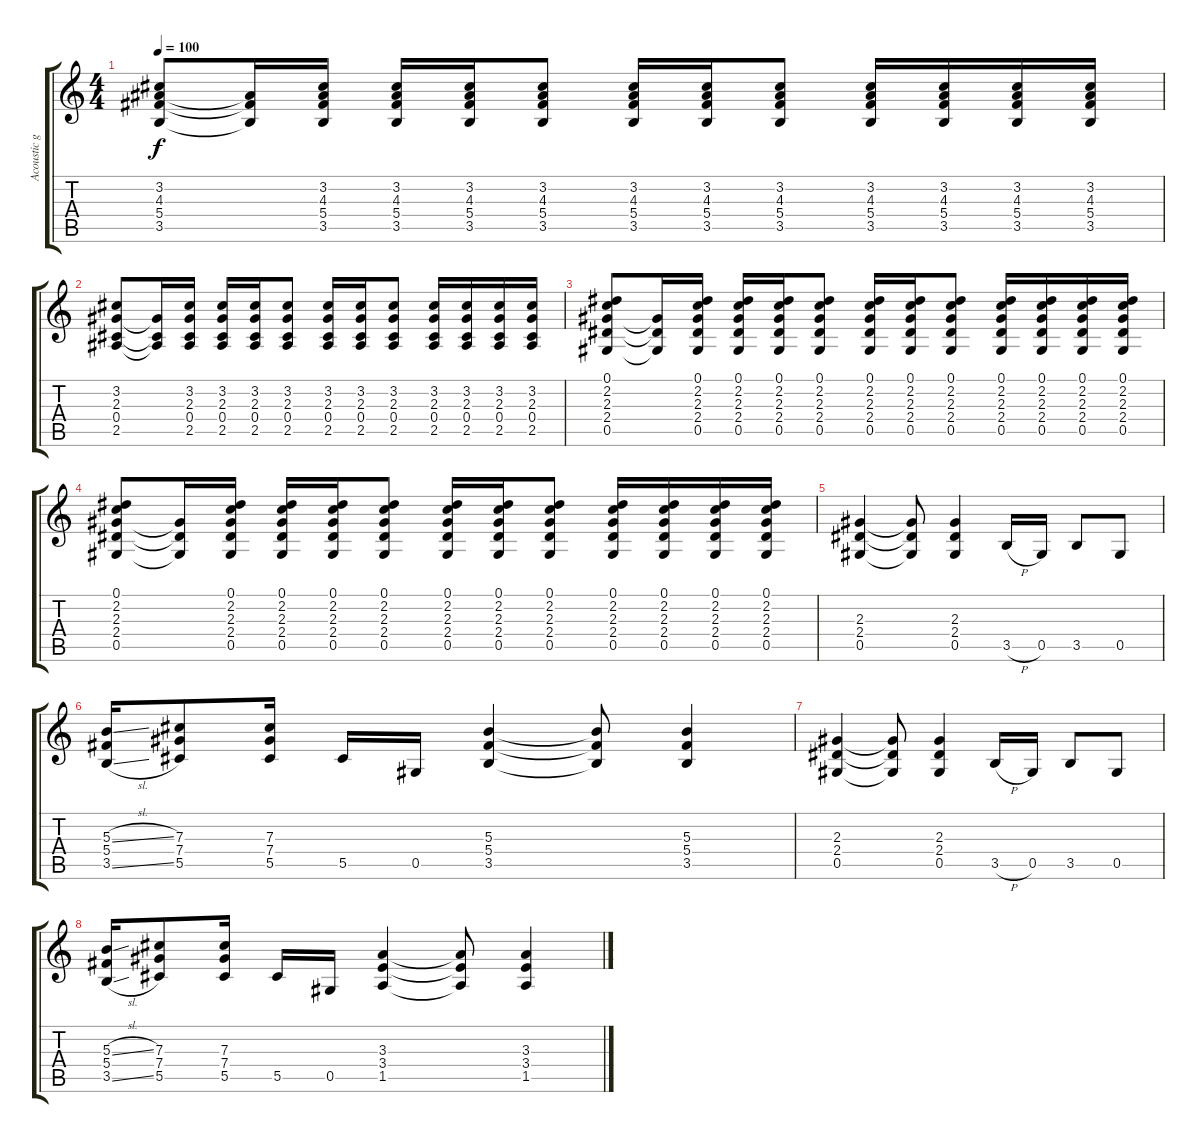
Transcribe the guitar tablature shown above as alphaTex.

\track ("Acoustic guitar" "Acoustic g") {instrument acousticguitarsteel}
\staff {score tabs}
\tuning (Eb4 Bb3 Gb3 Db3 Ab2 Eb2) {hide}
\ts (4 4)
\tempo 100
\clef g2
\ks c
(3.2 4.3 5.4 3.5).8{dy f} (4.3{t} 5.4{t} 3.5{t}).16 (3.2 4.3 5.4 3.5).16 (3.2 4.3 5.4 3.5).16 (3.2 4.3 5.4 3.5).16 (3.2 4.3 5.4 3.5).8 (3.2 4.3 5.4 3.5).16 (3.2 4.3 5.4 3.5).16 (3.2 4.3 5.4 3.5).8 (3.2 4.3 5.4 3.5).16 (3.2 4.3 5.4 3.5).16 (3.2 4.3 5.4 3.5).16 (3.2 4.3 5.4 3.5).16 |
(3.2 2.3 0.4 2.5).8 (2.3{t} 0.4{t} 2.5{t}).16 (3.2 2.3 0.4 2.5).16 (3.2 2.3 0.4 2.5).16 (3.2 2.3 0.4 2.5).16 (3.2 2.3 0.4 2.5).8 (3.2 2.3 0.4 2.5).16 (3.2 2.3 0.4 2.5).16 (3.2 2.3 0.4 2.5).8 (3.2 2.3 0.4 2.5).16 (3.2 2.3 0.4 2.5).16 (3.2 2.3 0.4 2.5).16 (3.2 2.3 0.4 2.5).16 |
(0.1 2.2 2.3 2.4 0.5).8 (2.3{t} 2.4{t} 0.5{t}).16 (0.1 2.2 2.3 2.4 0.5).16 (0.1 2.2 2.3 2.4 0.5).16 (0.1 2.2 2.3 2.4 0.5).16 (0.1 2.2 2.3 2.4 0.5).8 (0.1 2.2 2.3 2.4 0.5).16 (0.1 2.2 2.3 2.4 0.5).16 (0.1 2.2 2.3 2.4 0.5).8 (0.1 2.2 2.3 2.4 0.5).16 (0.1 2.2 2.3 2.4 0.5).16 (0.1 2.2 2.3 2.4 0.5).16 (0.1 2.2 2.3 2.4 0.5).16 |
(0.1 2.2 2.3 2.4 0.5).8 (2.3{t} 2.4{t} 0.5{t}).16 (0.1 2.2 2.3 2.4 0.5).16 (0.1 2.2 2.3 2.4 0.5).16 (0.1 2.2 2.3 2.4 0.5).16 (0.1 2.2 2.3 2.4 0.5).8 (0.1 2.2 2.3 2.4 0.5).16 (0.1 2.2 2.3 2.4 0.5).16 (0.1 2.2 2.3 2.4 0.5).8 (0.1 2.2 2.3 2.4 0.5).16 (0.1 2.2 2.3 2.4 0.5).16 (0.1 2.2 2.3 2.4 0.5).16 (0.1 2.2 2.3 2.4 0.5).16 |
(2.3 2.4 0.5).4 (2.3{t} 2.4{t} 0.5{t}).8 (2.3 2.4 0.5).4 3.5{h}.16 0.5.16 3.5.8 0.5.8 |
(5.3{sl} 5.4 3.5{sl}).16 (7.3 7.4 5.5).8 (7.3 7.4 5.5).16 5.5.16 0.5.16 (5.3 5.4 3.5).4 (5.3{t} 5.4{t} 3.5{t}).8 (5.3 5.4 3.5).4 |
(2.3 2.4 0.5).4 (2.3{t} 2.4{t} 0.5{t}).8 (2.3 2.4 0.5).4 3.5{h}.16 0.5.16 3.5.8 0.5.8 |
(5.3{sl} 5.4 3.5{sl}).16 (7.3 7.4 5.5).8 (7.3 7.4 5.5).16 5.5.16 0.5.16 (3.3 3.4 1.5).4 (3.3{t} 3.4{t} 1.5{t}).8 (3.3 3.4 1.5).4
